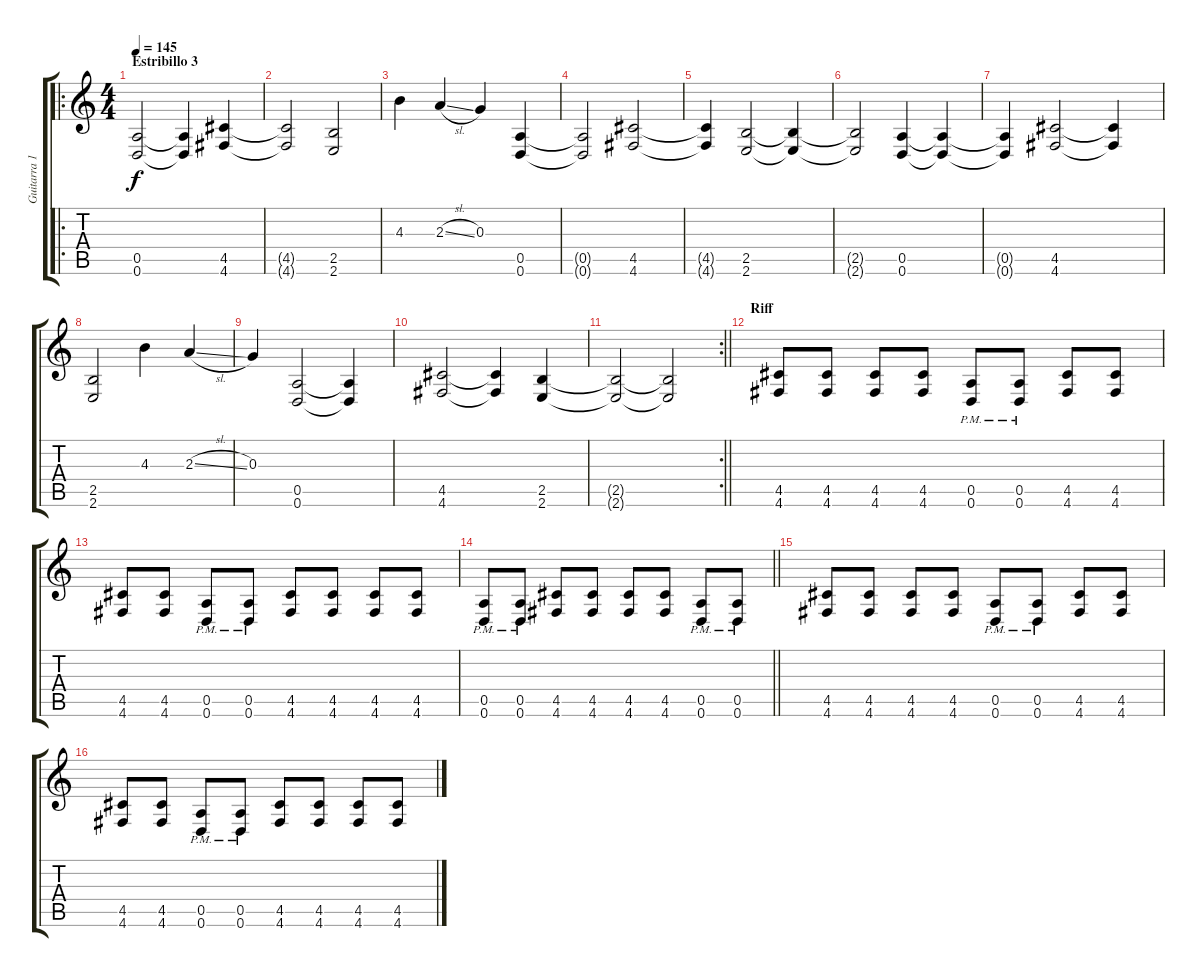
\track ("Guitarra 1" "Guitarra 1") {instrument distortionguitar}
\staff {score tabs}
\tuning (E4 B3 G3 D3 A2 D2) {hide}
\ro
\ts (4 4)
\section ("" "Estribillo 3")
\tempo 145
\clef g2
\ks c
(0.5 0.6).2{dy f instrument distortionguitar} (0.5{t} 0.6{t}).4 (4.5 4.6).4 |
(4.5{t} 4.6{t}).2 (2.5 2.6).2 |
4.3.4 2.3{sl}.4 0.3.4 (0.5 0.6).4 |
(0.5{t} 0.6{t}).2 (4.5 4.6).2 |
(4.5{t} 4.6{t}).4 (2.5 2.6).2 (2.5{t} 2.6{t}).4 |
(2.5{t} 2.6{t}).2 (0.5 0.6).4 (0.5{t} 0.6{t}).4 |
(0.5{t} 0.6{t}).4 (4.5 4.6).2 (4.5{t} 4.6{t}).4 |
(2.5 2.6).2 4.3.4 2.3{sl}.4 |
0.3.4 (0.5 0.6).2 (0.5{t} 0.6{t}).4 |
(4.5 4.6).2 (4.5{t} 4.6{t}).4 (2.5 2.6).4 |
\rc 2
\barLineRight lightlight
(2.5{t} 2.6{t}).2 (2.5{t} 2.6{t}).2 |
\section ("" "Riff")
(4.5 4.6).8 (4.5 4.6).8 (4.5 4.6).8 (4.5 4.6).8 (0.5{pm} 0.6{pm}).8 (0.5{pm} 0.6{pm}).8 (4.5 4.6).8 (4.5 4.6).8 |
(4.5 4.6).8 (4.5 4.6).8 (0.5{pm} 0.6{pm}).8 (0.5{pm} 0.6{pm}).8 (4.5 4.6).8 (4.5 4.6).8 (4.5 4.6).8 (4.5 4.6).8 |
\barLineRight lightlight
(0.5{pm} 0.6{pm}).8 (0.5{pm} 0.6{pm}).8 (4.5 4.6).8 (4.5 4.6).8 (4.5 4.6).8 (4.5 4.6).8 (0.5{pm} 0.6{pm}).8 (0.5{pm} 0.6{pm}).8 |
(4.5 4.6).8 (4.5 4.6).8 (4.5 4.6).8 (4.5 4.6).8 (0.5{pm} 0.6{pm}).8 (0.5{pm} 0.6{pm}).8 (4.5 4.6).8 (4.5 4.6).8 |
(4.5 4.6).8 (4.5 4.6).8 (0.5{pm} 0.6{pm}).8 (0.5{pm} 0.6{pm}).8 (4.5 4.6).8 (4.5 4.6).8 (4.5 4.6).8 (4.5 4.6).8
